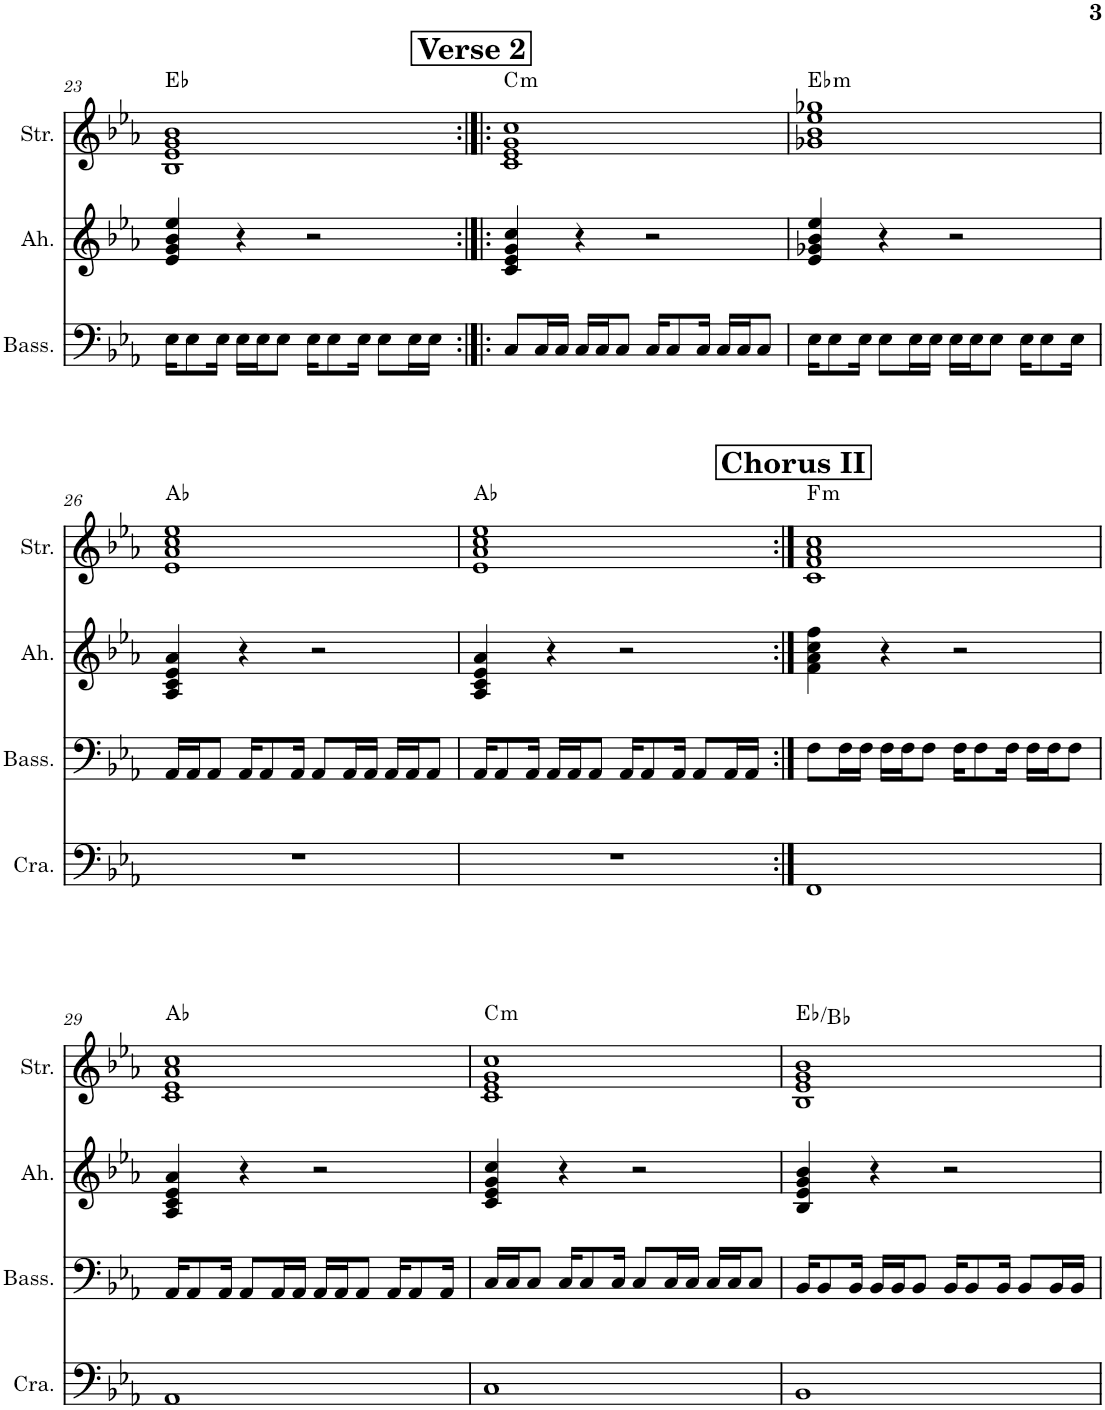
**kern	**kern	**kern	**kern	**harte	**kern
*part5	*part4	*part3	*part2	*part2	*part1
*staff5	*staff4	*staff3	*staff2	*	*staff1
*I"Crazy Synth	*I"Bass Synth	*I"&quot;Ah&quot; Synth	*I"Strings	*	*I"Voice Synth.
*I'Cra.	*I'Bass.	*I'Ah.	*I'Str.	*	*I'Voi.
!!LO:PB:g=z
*clefF4	*clefF4	*clefG2	*clefG2	*	*clefG2
*k[b-e-a-]	*k[b-e-a-]	*k[b-e-a-]	*k[b-e-a-]	*	*k[b-e-a-]
*M4/4	*M4/4	*M4/4	*M4/4	*	*M4/4
=23	=23	=23	=23	=23	=23
1r	16E-\KL	4e-/ 4g/ 4b-/ 4ee-/	1B- 1e- 1g 1b-	Eb:maj	1r
.	8E-\	.	.	.	.
.	16E-\Jk	.	.	.	.
.	16E-\LL	4r	.	.	.
.	16E-\J	.	.	.	.
.	8E-\J	.	.	.	.
.	16E-\KL	2r	.	.	.
.	8E-\	.	.	.	.
.	16E-\Jk	.	.	.	.
.	8E-\L	.	.	.	.
.	16E-\L	.	.	.	.
.	16E-\JJ	.	.	.	.
!!LO:REH:place=s1:a:B:cj:fs=14:t=Verse 2
=24:|!|:	=24:|!|:	=24:|!|:	=24:|!|:	=24:|!|:	=24:|!|:
!	!	!	!	!LO:H:kt=m	!
1r	8C/L	4c/ 4e-/ 4g/ 4cc/	1c 1e- 1g 1cc	C:min	1r
.	16C/L	.	.	.	.
.	16C/JJ	.	.	.	.
.	16C/LL	4r	.	.	.
.	16C/J	.	.	.	.
.	8C/J	.	.	.	.
.	16C/KL	2r	.	.	.
.	8C/	.	.	.	.
.	16C/Jk	.	.	.	.
.	16C/LL	.	.	.	.
.	16C/J	.	.	.	.
.	8C/J	.	.	.	.
=25	=25	=25	=25	=25	=25
!	!	!	!	!LO:H:kt=m	!
1r	16E-\KL	4e-/ 4g-X/ 4b-/ 4ee-/	1g-X 1b- 1ee- 1gg-X	Eb:min	1r
.	8E-\	.	.	.	.
.	16E-\Jk	.	.	.	.
.	8E-\L	4r	.	.	.
.	16E-\L	.	.	.	.
.	16E-\JJ	.	.	.	.
.	16E-\LL	2r	.	.	.
.	16E-\J	.	.	.	.
.	8E-\J	.	.	.	.
.	16E-\KL	.	.	.	.
.	8E-\	.	.	.	.
.	16E-\Jk	.	.	.	.
!!LO:LB:g=z
=26	=26	=26	=26	=26	=26
1r	16AA-/LL	4A-/ 4c/ 4e-/ 4a-/	1e- 1a- 1cc 1ee-	Ab:maj	1r
.	16AA-/J	.	.	.	.
.	8AA-/J	.	.	.	.
.	16AA-/KL	4r	.	.	.
.	8AA-/	.	.	.	.
.	16AA-/Jk	.	.	.	.
.	8AA-/L	2r	.	.	.
.	16AA-/L	.	.	.	.
.	16AA-/JJ	.	.	.	.
.	16AA-/LL	.	.	.	.
.	16AA-/J	.	.	.	.
.	8AA-/J	.	.	.	.
=27	=27	=27	=27	=27	=27
1r	16AA-/KL	4A-/ 4c/ 4e-/ 4a-/	1e- 1a- 1cc 1ee-	Ab:maj	1r
.	8AA-/	.	.	.	.
.	16AA-/Jk	.	.	.	.
.	16AA-/LL	4r	.	.	.
.	16AA-/J	.	.	.	.
.	8AA-/J	.	.	.	.
.	16AA-/KL	2r	.	.	.
.	8AA-/	.	.	.	.
.	16AA-/Jk	.	.	.	.
.	8AA-/L	.	.	.	.
.	16AA-/L	.	.	.	.
.	16AA-/JJ	.	.	.	.
!!LO:REH:place=s1:a:B:cj:fs=14:t=Chorus II
=28:|!	=28:|!	=28:|!	=28:|!	=28:|!	=28:|!
!	!	!	!	!LO:H:kt=m	!
1FF	8F\L	4f\ 4a-\ 4cc\ 4ff\	1c 1f 1a- 1cc	F:min	1r
.	16F\L	.	.	.	.
.	16F\JJ	.	.	.	.
.	16F\LL	4r	.	.	.
.	16F\J	.	.	.	.
.	8F\J	.	.	.	.
.	16F\KL	2r	.	.	.
.	8F\	.	.	.	.
.	16F\Jk	.	.	.	.
.	16F\LL	.	.	.	.
.	16F\J	.	.	.	.
.	8F\J	.	.	.	.
!!LO:LB:g=z
=29	=29	=29	=29	=29	=29
1AA-	16AA-/KL	4A-/ 4c/ 4e-/ 4a-/	1c 1e- 1a- 1cc	Ab:maj	1r
.	8AA-/	.	.	.	.
.	16AA-/Jk	.	.	.	.
.	8AA-/L	4r	.	.	.
.	16AA-/L	.	.	.	.
.	16AA-/JJ	.	.	.	.
.	16AA-/LL	2r	.	.	.
.	16AA-/J	.	.	.	.
.	8AA-/J	.	.	.	.
.	16AA-/KL	.	.	.	.
.	8AA-/	.	.	.	.
.	16AA-/Jk	.	.	.	.
=30	=30	=30	=30	=30	=30
!	!	!	!	!LO:H:kt=m	!
1C	16C/LL	4c/ 4e-/ 4g/ 4cc/	1c 1e- 1g 1cc	C:min	1r
.	16C/J	.	.	.	.
.	8C/J	.	.	.	.
.	16C/KL	4r	.	.	.
.	8C/	.	.	.	.
.	16C/Jk	.	.	.	.
.	8C/L	2r	.	.	.
.	16C/L	.	.	.	.
.	16C/JJ	.	.	.	.
.	16C/LL	.	.	.	.
.	16C/J	.	.	.	.
.	8C/J	.	.	.	.
=31	=31	=31	=31	=31	=31
1BB-	16BB-/KL	4B-/ 4e-/ 4g/ 4b-/	1B- 1e- 1g 1b-	Eb:maj/5	1r
.	8BB-/	.	.	.	.
.	16BB-/Jk	.	.	.	.
.	16BB-/LL	4r	.	.	.
.	16BB-/J	.	.	.	.
.	8BB-/J	.	.	.	.
.	16BB-/KL	2r	.	.	.
.	8BB-/	.	.	.	.
.	16BB-/Jk	.	.	.	.
.	8BB-/L	.	.	.	.
.	16BB-/L	.	.	.	.
.	16BB-/JJ	.	.	.	.
=	=	=	=	=	=
*-	*-	*-	*-	*-	*-
